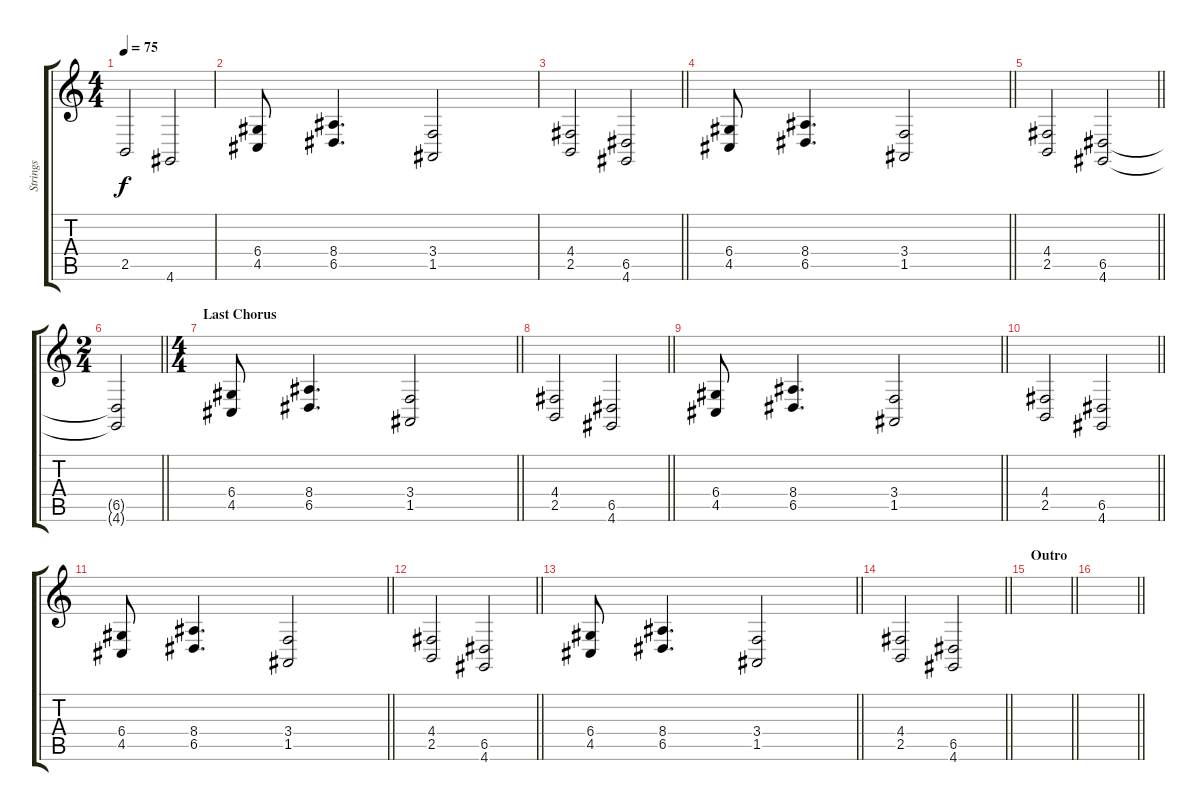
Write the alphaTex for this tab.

\track ("Strings" "Strings") {instrument stringensemble2}
\staff {score tabs}
\tuning (E4 B3 G3 D3 A2 E2) {hide}
\ts (4 4)
\tempo 75
\clef g2
\ks c
2.5.2{dy f} 4.6.2 |
(6.4 4.5).8 (8.4 6.5).4{d} (3.4 1.5).2 |
\barLineRight lightlight
(4.4 2.5).2 (6.5 4.6).2 |
\barLineRight lightlight
(6.4 4.5).8 (8.4 6.5).4{d} (3.4 1.5).2 |
\barLineRight lightlight
(4.4 2.5).2 (6.5 4.6).2 |
\ts (2 4)
\barLineRight lightlight
(6.5{t} 4.6{t}).2 |
\ts (4 4)
\section ("" "Last Chorus")
\barLineRight lightlight
(6.4 4.5).8 (8.4 6.5).4{d} (3.4 1.5).2 |
\barLineRight lightlight
(4.4 2.5).2 (6.5 4.6).2 |
\barLineRight lightlight
(6.4 4.5).8 (8.4 6.5).4{d} (3.4 1.5).2 |
\barLineRight lightlight
(4.4 2.5).2 (6.5 4.6).2 |
\barLineRight lightlight
(6.4 4.5).8 (8.4 6.5).4{d} (3.4 1.5).2 |
\barLineRight lightlight
(4.4 2.5).2 (6.5 4.6).2 |
\barLineRight lightlight
(6.4 4.5).8 (8.4 6.5).4{d} (3.4 1.5).2 |
\barLineRight lightlight
(4.4 2.5).2 (6.5 4.6).2 |
\section ("" "Outro")
\barLineRight lightlight
|
\barLineRight lightlight
